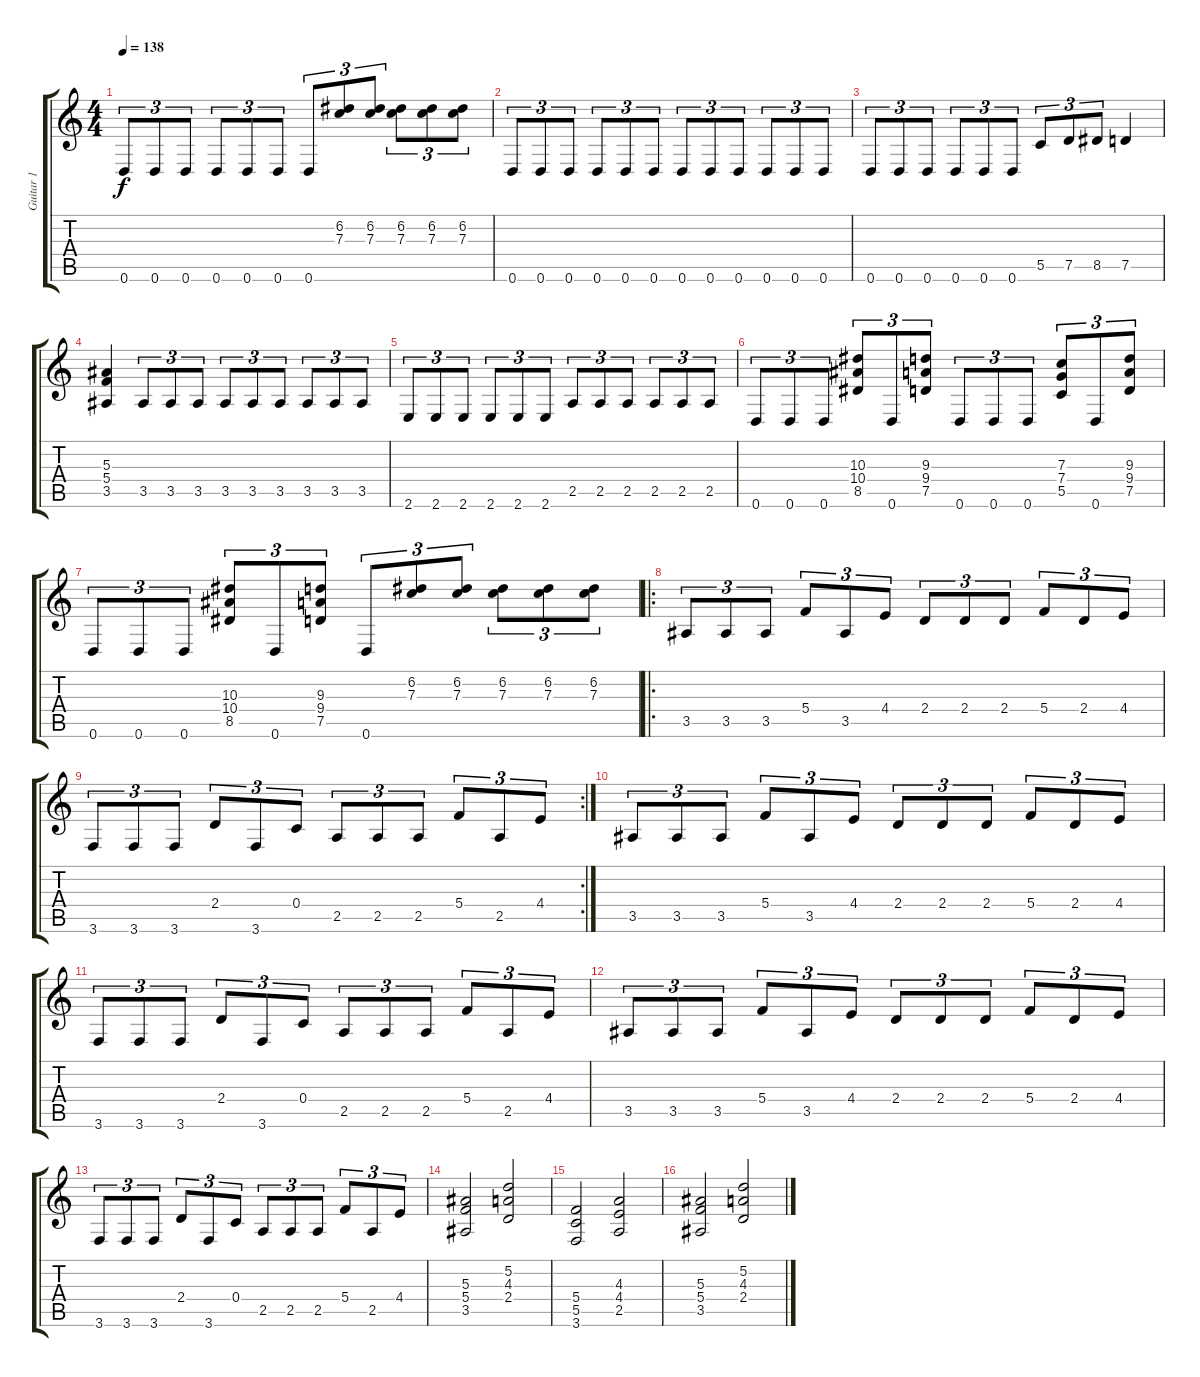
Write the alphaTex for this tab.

\track ("Guitar 1" "Guitar 1") {instrument distortionguitar}
\staff {score tabs}
\tuning (D4 A3 F3 C3 G2 D2) {hide}
\ts (4 4)
\tempo 138
\clef g2
\ks c
0.6.8{tu (3 2) dy f} 0.6.8{tu (3 2)} 0.6.8{tu (3 2)} 0.6.8{tu (3 2)} 0.6.8{tu (3 2)} 0.6.8{tu (3 2)} 0.6.8{tu (3 2)} (6.2 7.3).8{tu (3 2)} (6.2 7.3).8{tu (3 2)} (6.2 7.3).8{tu (3 2)} (6.2 7.3).8{tu (3 2)} (6.2 7.3).8{tu (3 2)} |
0.6.8{tu (3 2)} 0.6.8{tu (3 2)} 0.6.8{tu (3 2)} 0.6.8{tu (3 2)} 0.6.8{tu (3 2)} 0.6.8{tu (3 2)} 0.6.8{tu (3 2)} 0.6.8{tu (3 2)} 0.6.8{tu (3 2)} 0.6.8{tu (3 2)} 0.6.8{tu (3 2)} 0.6.8{tu (3 2)} |
0.6.8{tu (3 2)} 0.6.8{tu (3 2)} 0.6.8{tu (3 2)} 0.6.8{tu (3 2)} 0.6.8{tu (3 2)} 0.6.8{tu (3 2)} 5.5.8{tu (3 2)} 7.5.8{tu (3 2)} 8.5.8{tu (3 2)} 7.5.4 |
(5.3 5.4 3.5).4 3.5.8{tu (3 2)} 3.5.8{tu (3 2)} 3.5.8{tu (3 2)} 3.5.8{tu (3 2)} 3.5.8{tu (3 2)} 3.5.8{tu (3 2)} 3.5.8{tu (3 2)} 3.5.8{tu (3 2)} 3.5.8{tu (3 2)} |
2.6.8{tu (3 2)} 2.6.8{tu (3 2)} 2.6.8{tu (3 2)} 2.6.8{tu (3 2)} 2.6.8{tu (3 2)} 2.6.8{tu (3 2)} 2.5.8{tu (3 2)} 2.5.8{tu (3 2)} 2.5.8{tu (3 2)} 2.5.8{tu (3 2)} 2.5.8{tu (3 2)} 2.5.8{tu (3 2)} |
0.6.8{tu (3 2)} 0.6.8{tu (3 2)} 0.6.8{tu (3 2)} (10.3 10.4 8.5).8{tu (3 2)} 0.6.8{tu (3 2)} (9.3 9.4 7.5).8{tu (3 2)} 0.6.8{tu (3 2)} 0.6.8{tu (3 2)} 0.6.8{tu (3 2)} (7.3 7.4 5.5).8{tu (3 2)} 0.6.8{tu (3 2)} (9.3 9.4 7.5).8{tu (3 2)} |
0.6.8{tu (3 2)} 0.6.8{tu (3 2)} 0.6.8{tu (3 2)} (10.3 10.4 8.5).8{tu (3 2)} 0.6.8{tu (3 2)} (9.3 9.4 7.5).8{tu (3 2)} 0.6.8{tu (3 2)} (6.2 7.3).8{tu (3 2)} (6.2 7.3).8{tu (3 2)} (6.2 7.3).8{tu (3 2)} (6.2 7.3).8{tu (3 2)} (6.2 7.3).8{tu (3 2)} |
\ro
3.5.8{tu (3 2)} 3.5.8{tu (3 2)} 3.5.8{tu (3 2)} 5.4.8{tu (3 2)} 3.5.8{tu (3 2)} 4.4.8{tu (3 2)} 2.4.8{tu (3 2)} 2.4.8{tu (3 2)} 2.4.8{tu (3 2)} 5.4.8{tu (3 2)} 2.4.8{tu (3 2)} 4.4.8{tu (3 2)} |
\rc 2
3.6.8{tu (3 2)} 3.6.8{tu (3 2)} 3.6.8{tu (3 2)} 2.4.8{tu (3 2)} 3.6.8{tu (3 2)} 0.4.8{tu (3 2)} 2.5.8{tu (3 2)} 2.5.8{tu (3 2)} 2.5.8{tu (3 2)} 5.4.8{tu (3 2)} 2.5.8{tu (3 2)} 4.4.8{tu (3 2)} |
3.5.8{tu (3 2)} 3.5.8{tu (3 2)} 3.5.8{tu (3 2)} 5.4.8{tu (3 2)} 3.5.8{tu (3 2)} 4.4.8{tu (3 2)} 2.4.8{tu (3 2)} 2.4.8{tu (3 2)} 2.4.8{tu (3 2)} 5.4.8{tu (3 2)} 2.4.8{tu (3 2)} 4.4.8{tu (3 2)} |
3.6.8{tu (3 2)} 3.6.8{tu (3 2)} 3.6.8{tu (3 2)} 2.4.8{tu (3 2)} 3.6.8{tu (3 2)} 0.4.8{tu (3 2)} 2.5.8{tu (3 2)} 2.5.8{tu (3 2)} 2.5.8{tu (3 2)} 5.4.8{tu (3 2)} 2.5.8{tu (3 2)} 4.4.8{tu (3 2)} |
3.5.8{tu (3 2)} 3.5.8{tu (3 2)} 3.5.8{tu (3 2)} 5.4.8{tu (3 2)} 3.5.8{tu (3 2)} 4.4.8{tu (3 2)} 2.4.8{tu (3 2)} 2.4.8{tu (3 2)} 2.4.8{tu (3 2)} 5.4.8{tu (3 2)} 2.4.8{tu (3 2)} 4.4.8{tu (3 2)} |
3.6.8{tu (3 2)} 3.6.8{tu (3 2)} 3.6.8{tu (3 2)} 2.4.8{tu (3 2)} 3.6.8{tu (3 2)} 0.4.8{tu (3 2)} 2.5.8{tu (3 2)} 2.5.8{tu (3 2)} 2.5.8{tu (3 2)} 5.4.8{tu (3 2)} 2.5.8{tu (3 2)} 4.4.8{tu (3 2)} |
(5.3 5.4 3.5).2 (5.2 4.3 2.4).2 |
(5.4 5.5 3.6).2 (4.3 4.4 2.5).2 |
(5.3 5.4 3.5).2 (5.2 4.3 2.4).2
